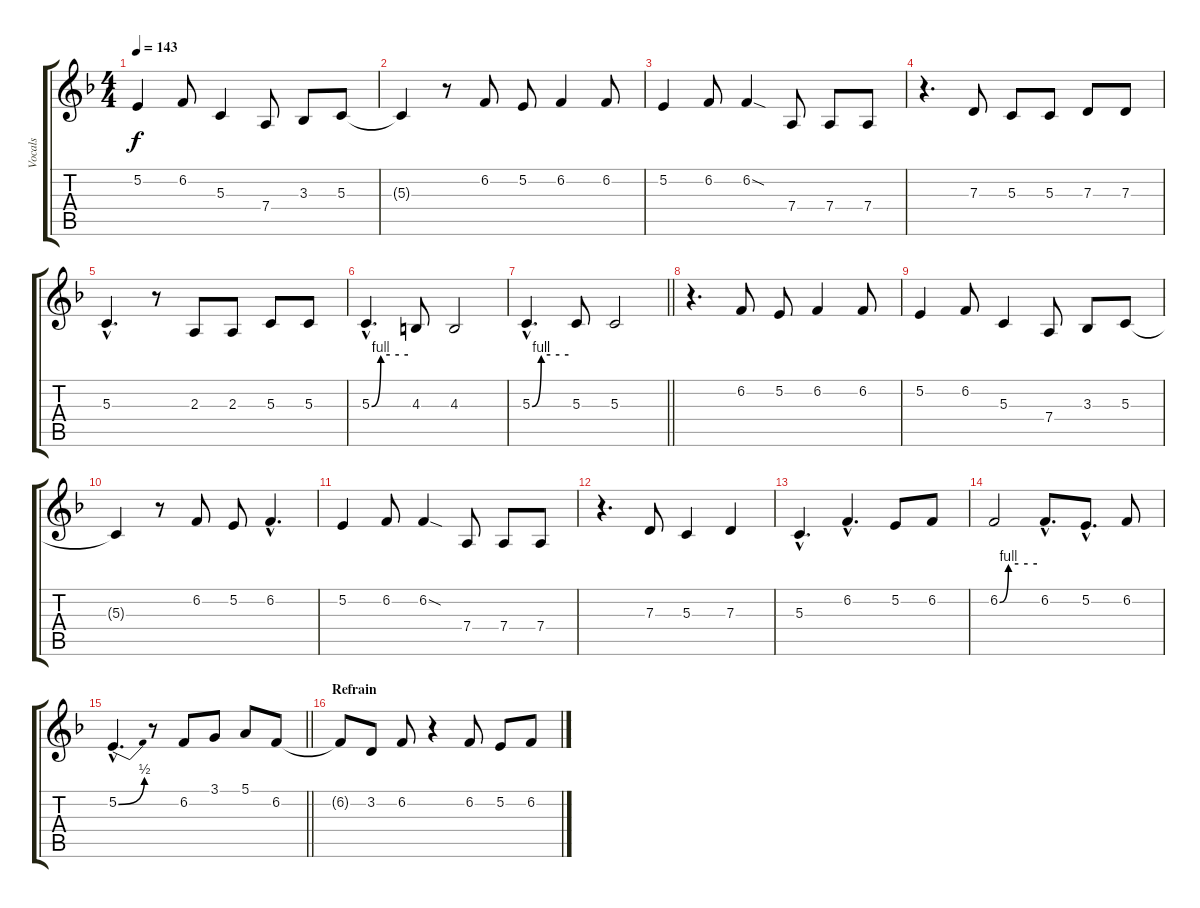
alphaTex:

\track ("Vocals" "Vocals") {instrument clarinet}
\staff {score tabs}
\tuning (E4 B3 G3 D3 A2 E2) {hide}
\ts (4 4)
\tempo 143
\clef g2
\ks f
5.2.4{dy f} 6.2.8 5.3.4 7.4.8 3.3.8 5.3.8 |
5.3{t}.4 r.8 6.2.8 5.2.8 6.2.4 6.2.8 |
5.2.4 6.2.8 6.2{sod}.4 7.4.8 7.4.8 7.4.8 |
r.4{d} 7.3.8 5.3.8 5.3.8 7.3.8 7.3.8 |
5.3{hac}.4{d} r.8 2.3.8 2.3.8 5.3.8 5.3.8 |
5.3{be (custom 0 0 15 4 30 4 45 4 60 4) hac}.4{d} 4.3.8 4.3.2 |
\barLineRight lightlight
5.3{be (custom 0 0 15 4 30 4 45 4 60 4) hac}.4{d} 5.3.8 5.3.2 |
r.4{d} 6.2.8 5.2.8 6.2.4 6.2.8 |
5.2.4 6.2.8 5.3.4 7.4.8 3.3.8 5.3.8 |
5.3{t}.4 r.8 6.2.8 5.2.8 6.2{hac}.4{d} |
5.2.4 6.2.8 6.2{sod}.4 7.4.8 7.4.8 7.4.8 |
r.4{d} 7.3.8 5.3.4 7.3.4 |
5.3{hac}.4{d} 6.2{hac}.4{d} 5.2.8 6.2.8 |
6.2{be (custom 0 0 14 4 30 4 45 4 60 4)}.2 6.2{hac}.8{d} 5.2{hac}.8{d} 6.2.8 |
\barLineRight lightlight
5.2{be (bend 0 0 60 2) hac}.4{d} r.8 6.2.8 3.1.8 5.1.8 6.2.8 |
\section ("" "Refrain")
6.2{t}.8 3.2.8 6.2.8 r.4 6.2.8 5.2.8 6.2.8
